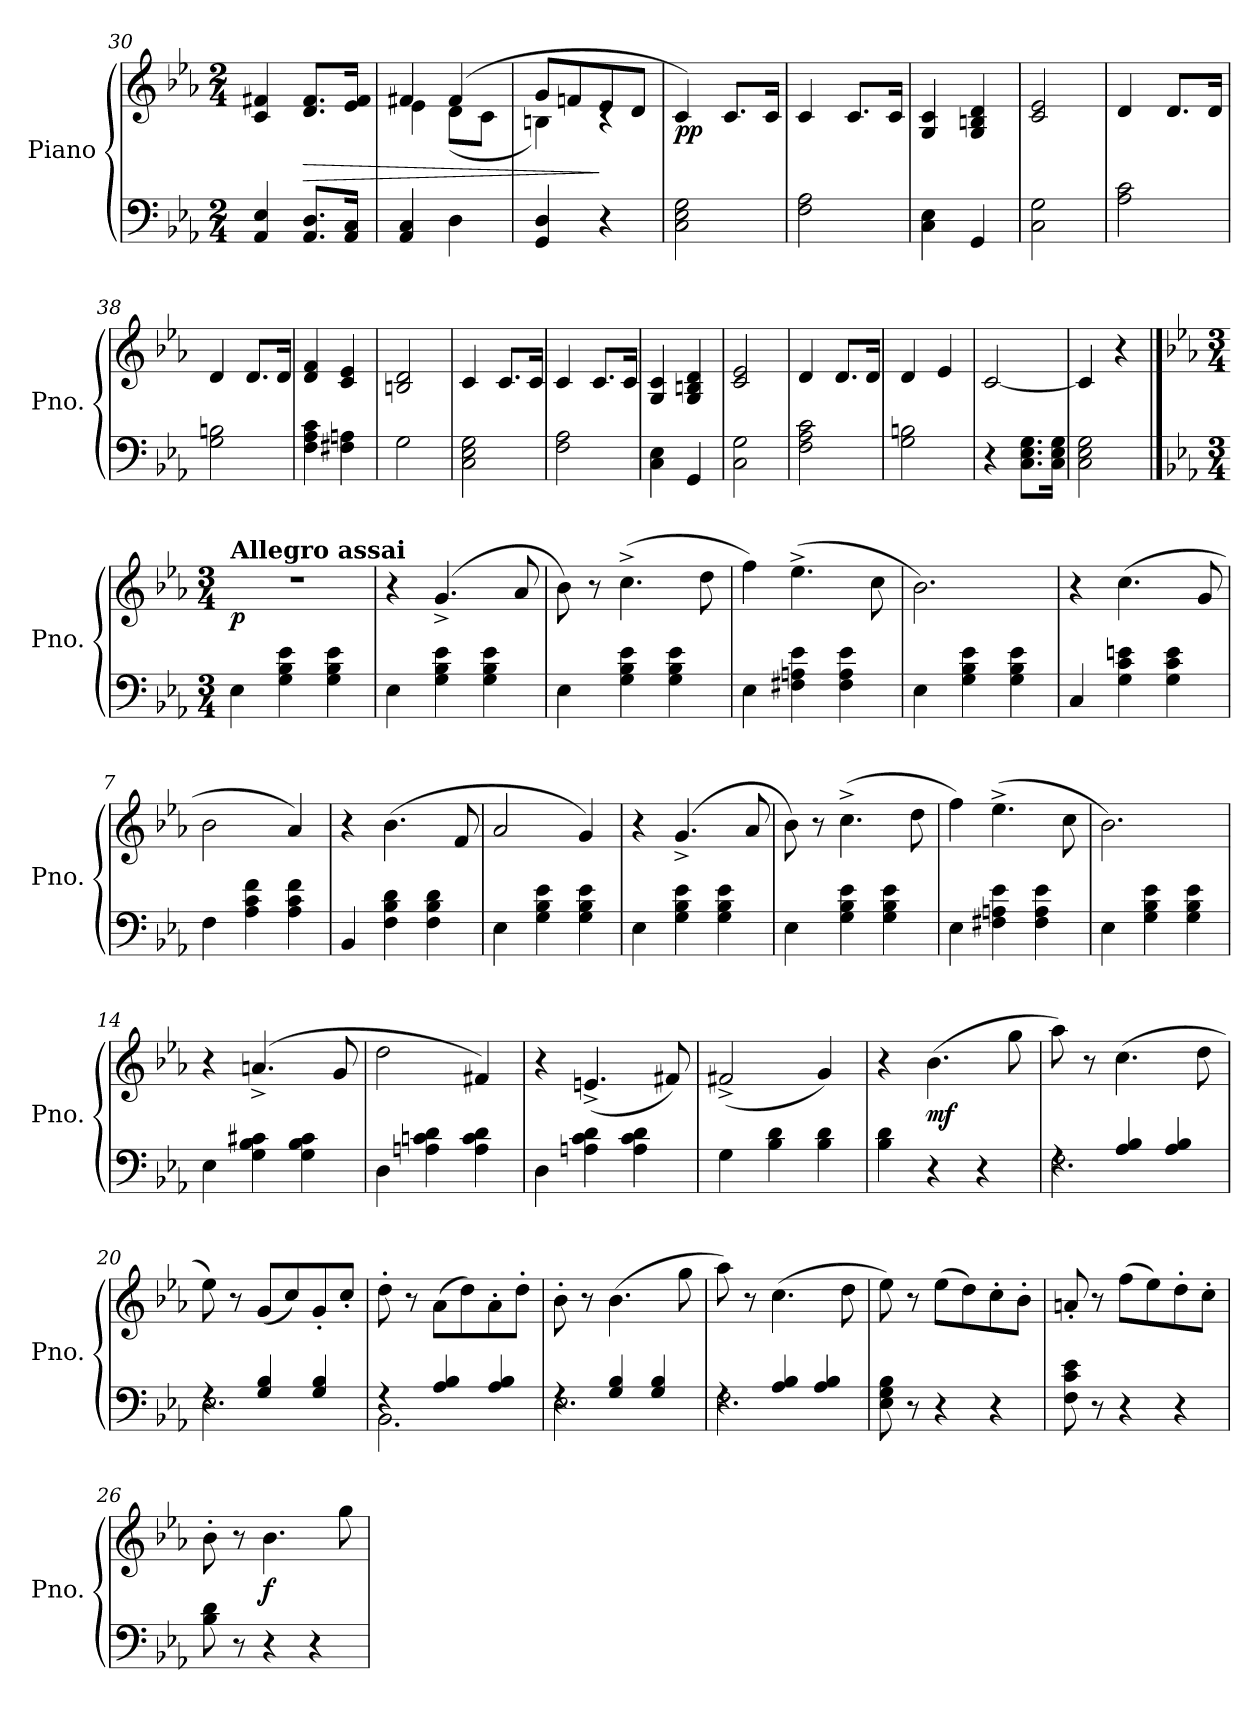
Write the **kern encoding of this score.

**kern	**kern	**dynam
*part1	*part1	*part1
*staff2	*staff1	*staff1/2
*I"Piano	*	*
*I'Pno.	*	*
*clefF4	*clefG2	*
*k[b-e-a-]	*k[b-e-a-]	*
*M2/4	*M2/4	*
=30	=30	=30
4AA-/ 4E-/	4c/ 4f#X/	.
!	!	!LO:HP:b
8.AA-/ 8.D/L	8.d/ 8.f#/L	>
16AA-/ 16C/Jk	16e-/ 16f#/Jk	.
!!LO:LB:g=z
=31	=31	=31
*	*^	*
4AA-/ 4C/	4f#X/	4e-\	.
4D\	(>4f#/	(<8d\L	.
.	.	8c\J	.
=32	=32	=32	=32
4GG/ 4D/	8g/L	4Bn\)	.
.	8fn/	.	.
4r	8e-/	4rc	]
.	8d/J	.	.
*	*v	*v	*
=33	=33	=33
!	!	!LO:DY:b
2C\ 2E-\ 2G\	4c/)	pp
.	8.c/L	.
.	16c/Jk	.
=34	=34	=34
2F\ 2A-\	4c/	.
.	8.c/L	.
.	16c/Jk	.
=35	=35	=35
4C\ 4E-\	4G/ 4c/	.
4GG/	4G/ 4Bn/ 4d/	.
=36	=36	=36
2C\ 2G\	2c/ 2e-/	.
=37	=37	=37
2A-\ 2c\	4d/	.
.	8.d/L	.
.	16d/Jk	.
=38	=38	=38
2G\ 2Bn\	4d/	.
.	8.d/L	.
.	16d/Jk	.
=39	=39	=39
4F\ 4A-\ 4c\	4d/ 4f/	.
4F#X\ 4An\	4c/ 4e-/	.
!!LO:LB:g=z
=40	=40	=40
2G\	2Bn/ 2d/	.
=41	=41	=41
2C\ 2E-\ 2G\	4c/	.
.	8.c/L	.
.	16c/Jk	.
=42	=42	=42
2F\ 2A-\	4c/	.
.	8.c/L	.
.	16c/Jk	.
=43	=43	=43
4C\ 4E-\	4G/ 4c/	.
4GG/	4G/ 4Bn/ 4d/	.
=44	=44	=44
2C\ 2G\	2c/ 2e-/	.
=45	=45	=45
2F\ 2A-\ 2c\	4d/	.
.	8.d/L	.
.	16d/Jk	.
=46	=46	=46
2G\ 2Bn\	4d/	.
.	4e-/	.
=47	=47	=47
4r	[2c/	.
8.C\ 8.E-\ 8.G\L	.	.
16C\ 16E-\ 16G\Jk	.	.
=48	=48	=48
2C\ 2E-\ 2G\	4c/]	.
.	4r	.
!!LO:PB:g=z
==1	==1	==1
*k[b-e-a-]	*k[b-e-a-]	*
*M3/4	*M3/4	*
!	!LO:TX:a:B:t=Allegro assai	!
!	!	!LO:DY:b
4E-\	2.r	p
4G\ 4B-\ 4e-\	.	.
4G\ 4B-\ 4e-\	.	.
=2	=2	=2
4E-\	4r	.
4G\ 4B-\ 4e-\	(<4.g^/	.
4G\ 4B-\ 4e-\	.	.
.	8a-/	.
=3	=3	=3
4E-\	8b-\)	.
.	8r	.
4G\ 4B-\ 4e-\	(>4.cc^\	.
4G\ 4B-\ 4e-\	.	.
.	8dd\	.
=4	=4	=4
4E-\	4ff\)	.
4F#X\ 4An\ 4e-\	(>4.ee-^\	.
4F#\ 4A\ 4e-\	.	.
.	8cc\	.
=5	=5	=5
4E-\	2.b-\)	.
4G\ 4B-\ 4e-\	.	.
4G\ 4B-\ 4e-\	.	.
=6	=6	=6
4C/	4r	.
4G\ 4c\ 4en\	(>4.cc\	.
4G\ 4c\ 4e\	.	.
.	8g/	.
=7	=7	=7
4F\	2b-\	.
4A-\ 4c\ 4f\	.	.
4A-\ 4c\ 4f\	4a-/)	.
=8	=8	=8
4BB-/	4r	.
4F\ 4B-\ 4d\	(>4.b-\	.
4F\ 4B-\ 4d\	.	.
.	8f/	.
=9	=9	=9
4E-\	2a-/	.
4G\ 4B-\ 4e-\	.	.
4G\ 4B-\ 4e-\	4g/)	.
=10	=10	=10
4E-\	4r	.
4G\ 4B-\ 4e-\	(<4.g^/	.
4G\ 4B-\ 4e-\	.	.
.	8a-/	.
!!LO:LB:g=z
=11	=11	=11
4E-\	8b-\)	.
.	8r	.
4G\ 4B-\ 4e-\	(>4.cc^\	.
4G\ 4B-\ 4e-\	.	.
.	8dd\	.
=12	=12	=12
4E-\	4ff\)	.
4F#X\ 4An\ 4e-\	(>4.ee-^\	.
4F#\ 4A\ 4e-\	.	.
.	8cc\	.
=13	=13	=13
4E-\	2.b-\)	.
4G\ 4B-\ 4e-\	.	.
4G\ 4B-\ 4e-\	.	.
=14	=14	=14
4E-\	4r	.
4G\ 4B-\ 4c#X\	(>4.an^/	.
4G\ 4B-\ 4c#\	.	.
.	8g/	.
=15	=15	=15
4D\	2dd\	.
4An\ 4cn\ 4d\	.	.
4A\ 4c\ 4d\	4f#X/)	.
=16	=16	=16
4D\	4r	.
4An\ 4c\ 4d\	(<4.en^/	.
4A\ 4c\ 4d\	.	.
.	8f#X/)	.
=17	=17	=17
4G\	(<2f#X^/	.
4B-\ 4d\	.	.
4B-\ 4d\	4g/)	.
=18	=18	=18
4B-\ 4d\	4r	.
!	!	!LO:DY:b
4r	(>4.b-\	mf
4r	.	.
.	8gg\	.
=19	=19	=19
*^	*	*
4rF	2.F\	8aa-\)	.
.	.	8r	.
4A-/ 4B-/	.	(>4.cc\	.
4A-/ 4B-/	.	.	.
.	.	8dd\	.
=20	=20	=20	=20
4rF	2.E-\	8ee-\)	.
.	.	8r	.
4G/ 4B-/	.	(<8g/L	.
.	.	8cc/)	.
4G/ 4B-/	.	8g'/	.
.	.	8cc'/J	.
!!LO:LB:g=z
=21	=21	=21	=21
4rF	2.BB-\	8dd'\	.
.	.	8r	.
4A-/ 4B-/	.	(>8a-\L	.
.	.	8dd\)	.
4A-/ 4B-/	.	8a-'\	.
.	.	8dd'\J	.
=22	=22	=22	=22
4rF	2.E-\	8b-'\	.
.	.	8r	.
4G/ 4B-/	.	(>4.b-\	.
4G/ 4B-/	.	.	.
.	.	8gg\	.
=23	=23	=23	=23
4rF	2.F\	8aa-\)	.
.	.	8r	.
4A-/ 4B-/	.	(>4.cc\	.
4A-/ 4B-/	.	.	.
.	.	8dd\	.
*v	*v	*	*
=24	=24	=24
8E-\ 8G\ 8B-\	8ee-\)	.
8r	8r	.
4r	(>8ee-\L	.
.	8dd\)	.
4r	8cc'\	.
.	8b-'\J	.
=25	=25	=25
8F\ 8c\ 8e-\	8an'/	.
8r	8r	.
4r	(>8ff\L	.
.	8ee-\)	.
4r	8dd'\	.
.	8cc'\J	.
=26	=26	=26
8B-\ 8d\	8b-'\	.
8r	8r	.
!	!	!LO:DY:b
4r	4.b-\	f
4r	.	.
.	8gg\	.
=	=	=
*-	*-	*-
